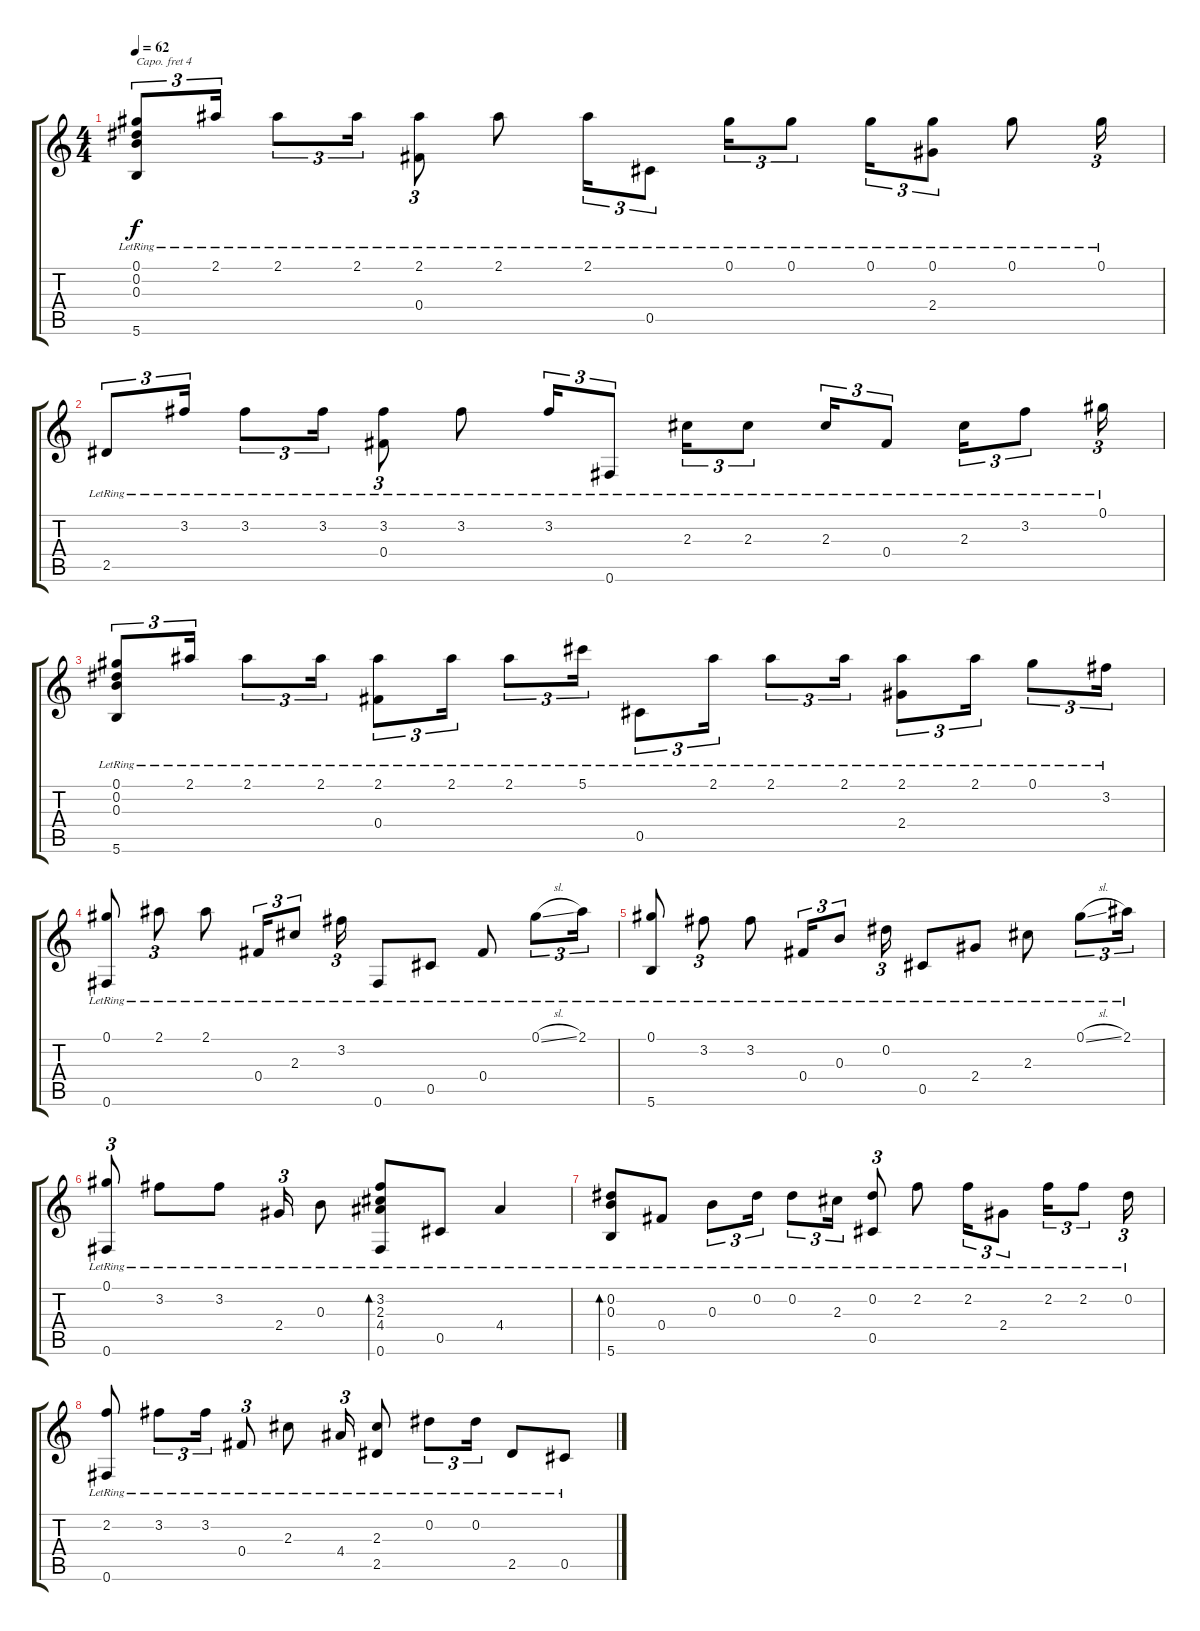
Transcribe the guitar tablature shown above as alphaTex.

\track "" {instrument acousticguitarnylon}
\staff {score tabs}
\capo 4
\tuning (E4 B3 G3 D3 A2 D2) {hide}
\ts (4 4)
\tempo 62
\clef g2
\ks c
(0.1{lr} 0.2{lr} 0.3{lr} 5.6{lr}).8{tu (3 2) dy f} 2.1{lr}.16{tu (3 2)} 2.1{lr}.8{tu (3 2)} 2.1{lr}.16{tu (3 2)} (2.1{lr} 0.4{lr}).8{tu (3 2)} 2.1{lr}.8 2.1{lr}.16{tu (3 2)} 0.5{lr}.8{tu (3 2)} 0.1{lr}.16{tu (3 2)} 0.1{lr}.8{tu (3 2)} 0.1{lr}.16{tu (3 2)} (0.1{lr} 2.4{lr}).8{tu (3 2)} 0.1{lr}.8 0.1{lr}.16{tu (3 2)} |
2.5{lr}.8{tu (3 2)} 3.2{lr}.16{tu (3 2)} 3.2{lr}.8{tu (3 2)} 3.2{lr}.16{tu (3 2)} (3.2{lr} 0.4{lr}).8{tu (3 2)} 3.2{lr}.8 3.2{lr}.16{tu (3 2)} 0.6{lr}.8{tu (3 2)} 2.3{lr}.16{tu (3 2)} 2.3{lr}.8{tu (3 2)} 2.3{lr}.16{tu (3 2)} 0.4{lr}.8{tu (3 2)} 2.3{lr}.16{tu (3 2)} 3.2{lr}.8{tu (3 2)} 0.1{lr}.16{tu (3 2)} |
(0.1{lr} 0.2{lr} 0.3{lr} 5.6{lr}).8{tu (3 2)} 2.1{lr}.16{tu (3 2)} 2.1{lr}.8{tu (3 2)} 2.1{lr}.16{tu (3 2)} (2.1{lr} 0.4{lr}).8{tu (3 2)} 2.1{lr}.16{tu (3 2)} 2.1{lr}.8{tu (3 2)} 5.1{lr}.16{tu (3 2)} 0.5{lr}.8{tu (3 2)} 2.1{lr}.16{tu (3 2)} 2.1{lr}.8{tu (3 2)} 2.1{lr}.16{tu (3 2)} (2.1{lr} 2.4{lr}).8{tu (3 2)} 2.1{lr}.16{tu (3 2)} 0.1{lr}.8{tu (3 2)} 3.2{lr}.16{tu (3 2)} |
(0.1{lr} 0.6{lr}).8 2.1{lr}.8{tu (3 2)} 2.1{lr}.8 0.4{lr}.16{tu (3 2)} 2.3{lr}.8{tu (3 2)} 3.2{lr}.16{tu (3 2)} 0.6{lr}.8 0.5{lr}.8 0.4{lr}.8 0.1{sl lr}.8{tu (3 2)} 2.1{lr}.16{tu (3 2)} |
(0.1{lr} 5.6{lr}).8 3.2{lr}.8{tu (3 2)} 3.2{lr}.8 0.4{lr}.16{tu (3 2)} 0.3{lr}.8{tu (3 2)} 0.2{lr}.16{tu (3 2)} 0.5{lr}.8 2.4{lr}.8 2.3{lr}.8 0.1{sl lr}.8{tu (3 2)} 2.1{lr}.16{tu (3 2)} |
(0.1{lr} 0.6{lr}).8{tu (3 2)} 3.2{lr}.8 3.2{lr}.8 2.4{lr}.16{tu (3 2)} 0.3{lr}.8 (3.2{lr} 2.3{lr} 4.4{lr} 0.6{lr}).8{bd 480} 0.5{lr}.8 4.4{lr}.4 |
(0.2{lr} 0.3{lr} 5.6{lr}).8{bd 480} 0.4{lr}.8 0.3{lr}.8{tu (3 2)} 0.2{lr}.16{tu (3 2)} 0.2{lr}.8{tu (3 2)} 2.3{lr}.16{tu (3 2)} (0.2{lr} 0.5{lr}).8{tu (3 2)} 2.2{lr}.8 2.2{lr}.16{tu (3 2)} 2.4{lr}.8{tu (3 2)} 2.2{lr}.16{tu (3 2)} 2.2{lr}.8{tu (3 2)} 0.2{lr}.16{tu (3 2)} |
(2.2{lr} 0.6{lr}).8 3.2{lr}.8{tu (3 2)} 3.2{lr}.16{tu (3 2)} 0.4{lr}.8{tu (3 2)} 2.3{lr}.8 4.4{lr}.16{tu (3 2)} (2.3{lr} 2.5{lr}).8 0.2{lr}.8{tu (3 2)} 0.2{lr}.16{tu (3 2)} 2.5{lr}.8 0.5{lr}.8
